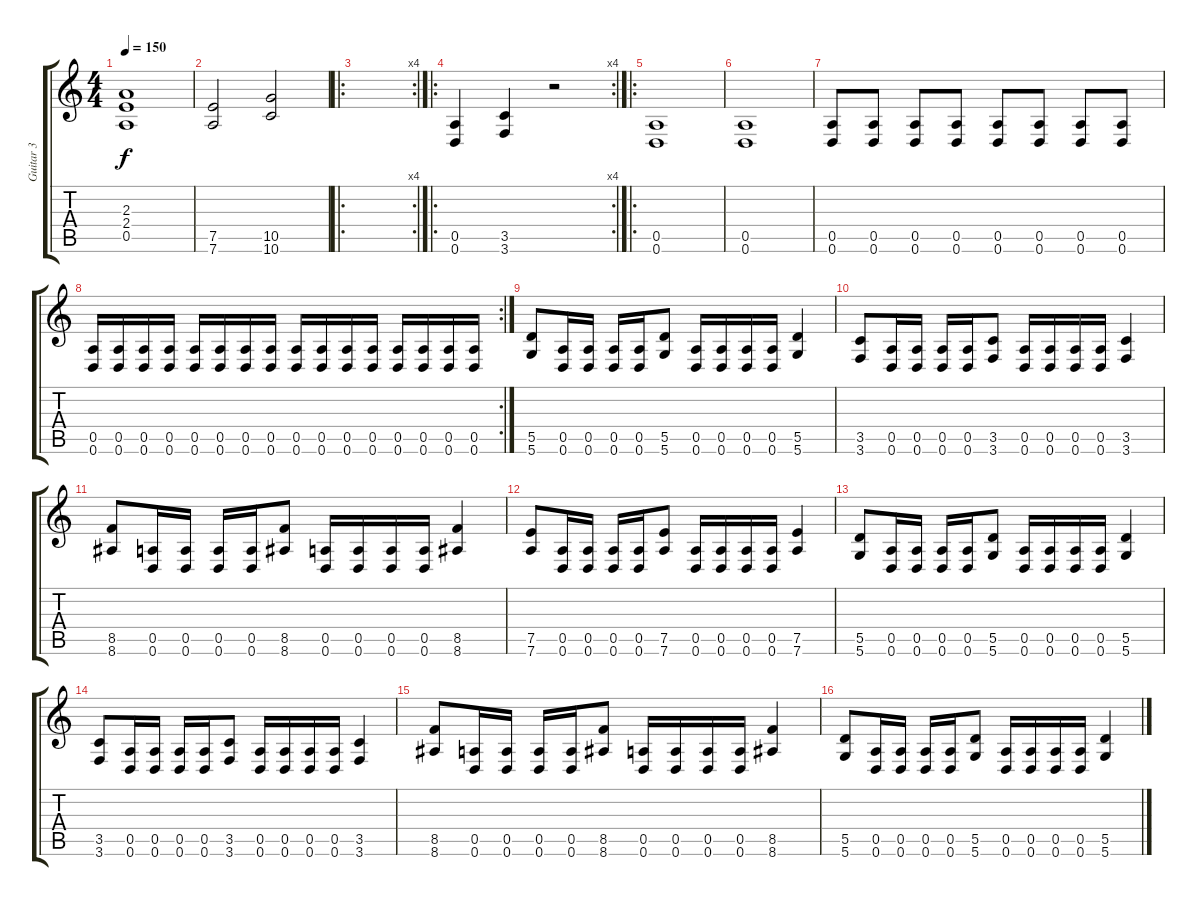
\track ("Guitar 3" "Guitar 3") {instrument overdrivenguitar}
\staff {score tabs}
\tuning (E4 B3 G3 D3 A2 D2) {hide}
\ts (4 4)
\tempo 150
\clef g2
\ks c
(2.3 2.4 0.5).1{dy f} |
(7.5 7.6).2 (10.5 10.6).2 |
\ro
\rc 4
|
\ro
\rc 4
(0.5 0.6).4 (3.5 3.6).4 r.2 |
\ro
(0.5 0.6).1 |
(0.5 0.6).1 |
(0.5 0.6).8 (0.5 0.6).8 (0.5 0.6).8 (0.5 0.6).8 (0.5 0.6).8 (0.5 0.6).8 (0.5 0.6).8 (0.5 0.6).8 |
\rc 2
(0.5 0.6).16 (0.5 0.6).16 (0.5 0.6).16 (0.5 0.6).16 (0.5 0.6).16 (0.5 0.6).16 (0.5 0.6).16 (0.5 0.6).16 (0.5 0.6).16 (0.5 0.6).16 (0.5 0.6).16 (0.5 0.6).16 (0.5 0.6).16 (0.5 0.6).16 (0.5 0.6).16 (0.5 0.6).16 |
(5.5 5.6).8 (0.5 0.6).16 (0.5 0.6).16 (0.5 0.6).16 (0.5 0.6).16 (5.5 5.6).8 (0.5 0.6).16 (0.5 0.6).16 (0.5 0.6).16 (0.5 0.6).16 (5.5 5.6).4 |
(3.5 3.6).8 (0.5 0.6).16 (0.5 0.6).16 (0.5 0.6).16 (0.5 0.6).16 (3.5 3.6).8 (0.5 0.6).16 (0.5 0.6).16 (0.5 0.6).16 (0.5 0.6).16 (3.5 3.6).4 |
(8.5 8.6).8 (0.5 0.6).16 (0.5 0.6).16 (0.5 0.6).16 (0.5 0.6).16 (8.5 8.6).8 (0.5 0.6).16 (0.5 0.6).16 (0.5 0.6).16 (0.5 0.6).16 (8.5 8.6).4 |
(7.5 7.6).8 (0.5 0.6).16 (0.5 0.6).16 (0.5 0.6).16 (0.5 0.6).16 (7.5 7.6).8 (0.5 0.6).16 (0.5 0.6).16 (0.5 0.6).16 (0.5 0.6).16 (7.5 7.6).4 |
(5.5 5.6).8 (0.5 0.6).16 (0.5 0.6).16 (0.5 0.6).16 (0.5 0.6).16 (5.5 5.6).8 (0.5 0.6).16 (0.5 0.6).16 (0.5 0.6).16 (0.5 0.6).16 (5.5 5.6).4 |
(3.5 3.6).8 (0.5 0.6).16 (0.5 0.6).16 (0.5 0.6).16 (0.5 0.6).16 (3.5 3.6).8 (0.5 0.6).16 (0.5 0.6).16 (0.5 0.6).16 (0.5 0.6).16 (3.5 3.6).4 |
(8.5 8.6).8 (0.5 0.6).16 (0.5 0.6).16 (0.5 0.6).16 (0.5 0.6).16 (8.5 8.6).8 (0.5 0.6).16 (0.5 0.6).16 (0.5 0.6).16 (0.5 0.6).16 (8.5 8.6).4 |
(5.5 5.6).8 (0.5 0.6).16 (0.5 0.6).16 (0.5 0.6).16 (0.5 0.6).16 (5.5 5.6).8 (0.5 0.6).16 (0.5 0.6).16 (0.5 0.6).16 (0.5 0.6).16 (5.5 5.6).4
